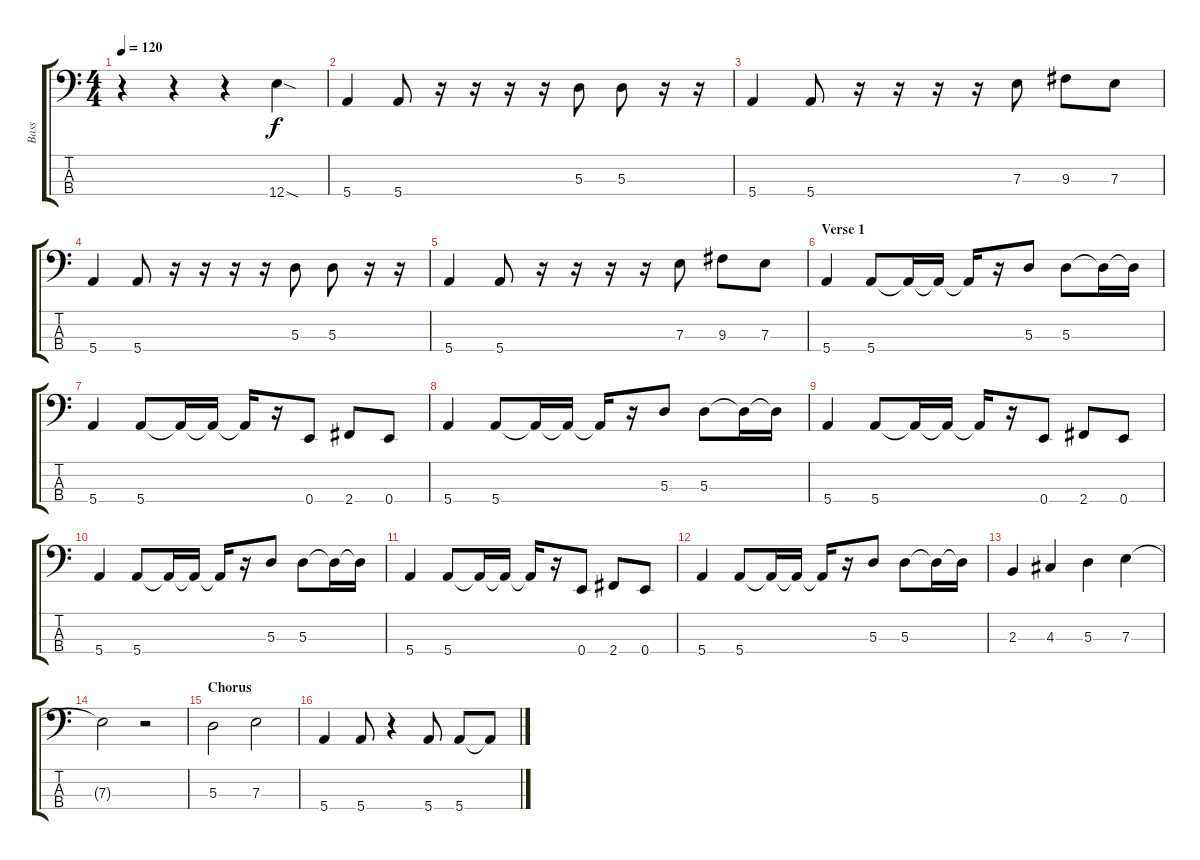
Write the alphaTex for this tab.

\track ("Bass" "Bass") {instrument electricbasspick}
\staff {score tabs}
\tuning (G2 D2 A1 E1) {hide}
\ts (4 4)
\tempo 120
\clef f4
\ks c
r.4{dy f instrument electricbasspick} r.4 r.4 12.4{sod}.4 |
5.4.4 5.4.8 r.16 r.16 r.16 r.16 5.3.8 5.3.8 r.16 r.16 |
5.4.4 5.4.8 r.16 r.16 r.16 r.16 7.3.8 9.3.8 7.3.8 |
5.4.4 5.4.8 r.16 r.16 r.16 r.16 5.3.8 5.3.8 r.16 r.16 |
5.4.4 5.4.8 r.16 r.16 r.16 r.16 7.3.8 9.3.8 7.3.8 |
\section ("" "Verse 1")
5.4.4 5.4.8 5.4{t}.16 5.4{t}.16 5.4{t}.16 r.16 5.3.8 5.3.8 5.3{t}.16 5.3{t}.16 |
5.4.4 5.4.8 5.4{t}.16 5.4{t}.16 5.4{t}.16 r.16 0.4.8 2.4.8 0.4.8 |
5.4.4 5.4.8 5.4{t}.16 5.4{t}.16 5.4{t}.16 r.16 5.3.8 5.3.8 5.3{t}.16 5.3{t}.16 |
5.4.4 5.4.8 5.4{t}.16 5.4{t}.16 5.4{t}.16 r.16 0.4.8 2.4.8 0.4.8 |
5.4.4 5.4.8 5.4{t}.16 5.4{t}.16 5.4{t}.16 r.16 5.3.8 5.3.8 5.3{t}.16 5.3{t}.16 |
5.4.4 5.4.8 5.4{t}.16 5.4{t}.16 5.4{t}.16 r.16 0.4.8 2.4.8 0.4.8 |
5.4.4 5.4.8 5.4{t}.16 5.4{t}.16 5.4{t}.16 r.16 5.3.8 5.3.8 5.3{t}.16 5.3{t}.16 |
2.3.4 4.3.4 5.3.4 7.3.4 |
7.3{t}.2 r.2 |
\section ("" "Chorus")
5.3.2 7.3.2 |
5.4.4 5.4.8 r.4 5.4.8 5.4.8 5.4{t}.8
